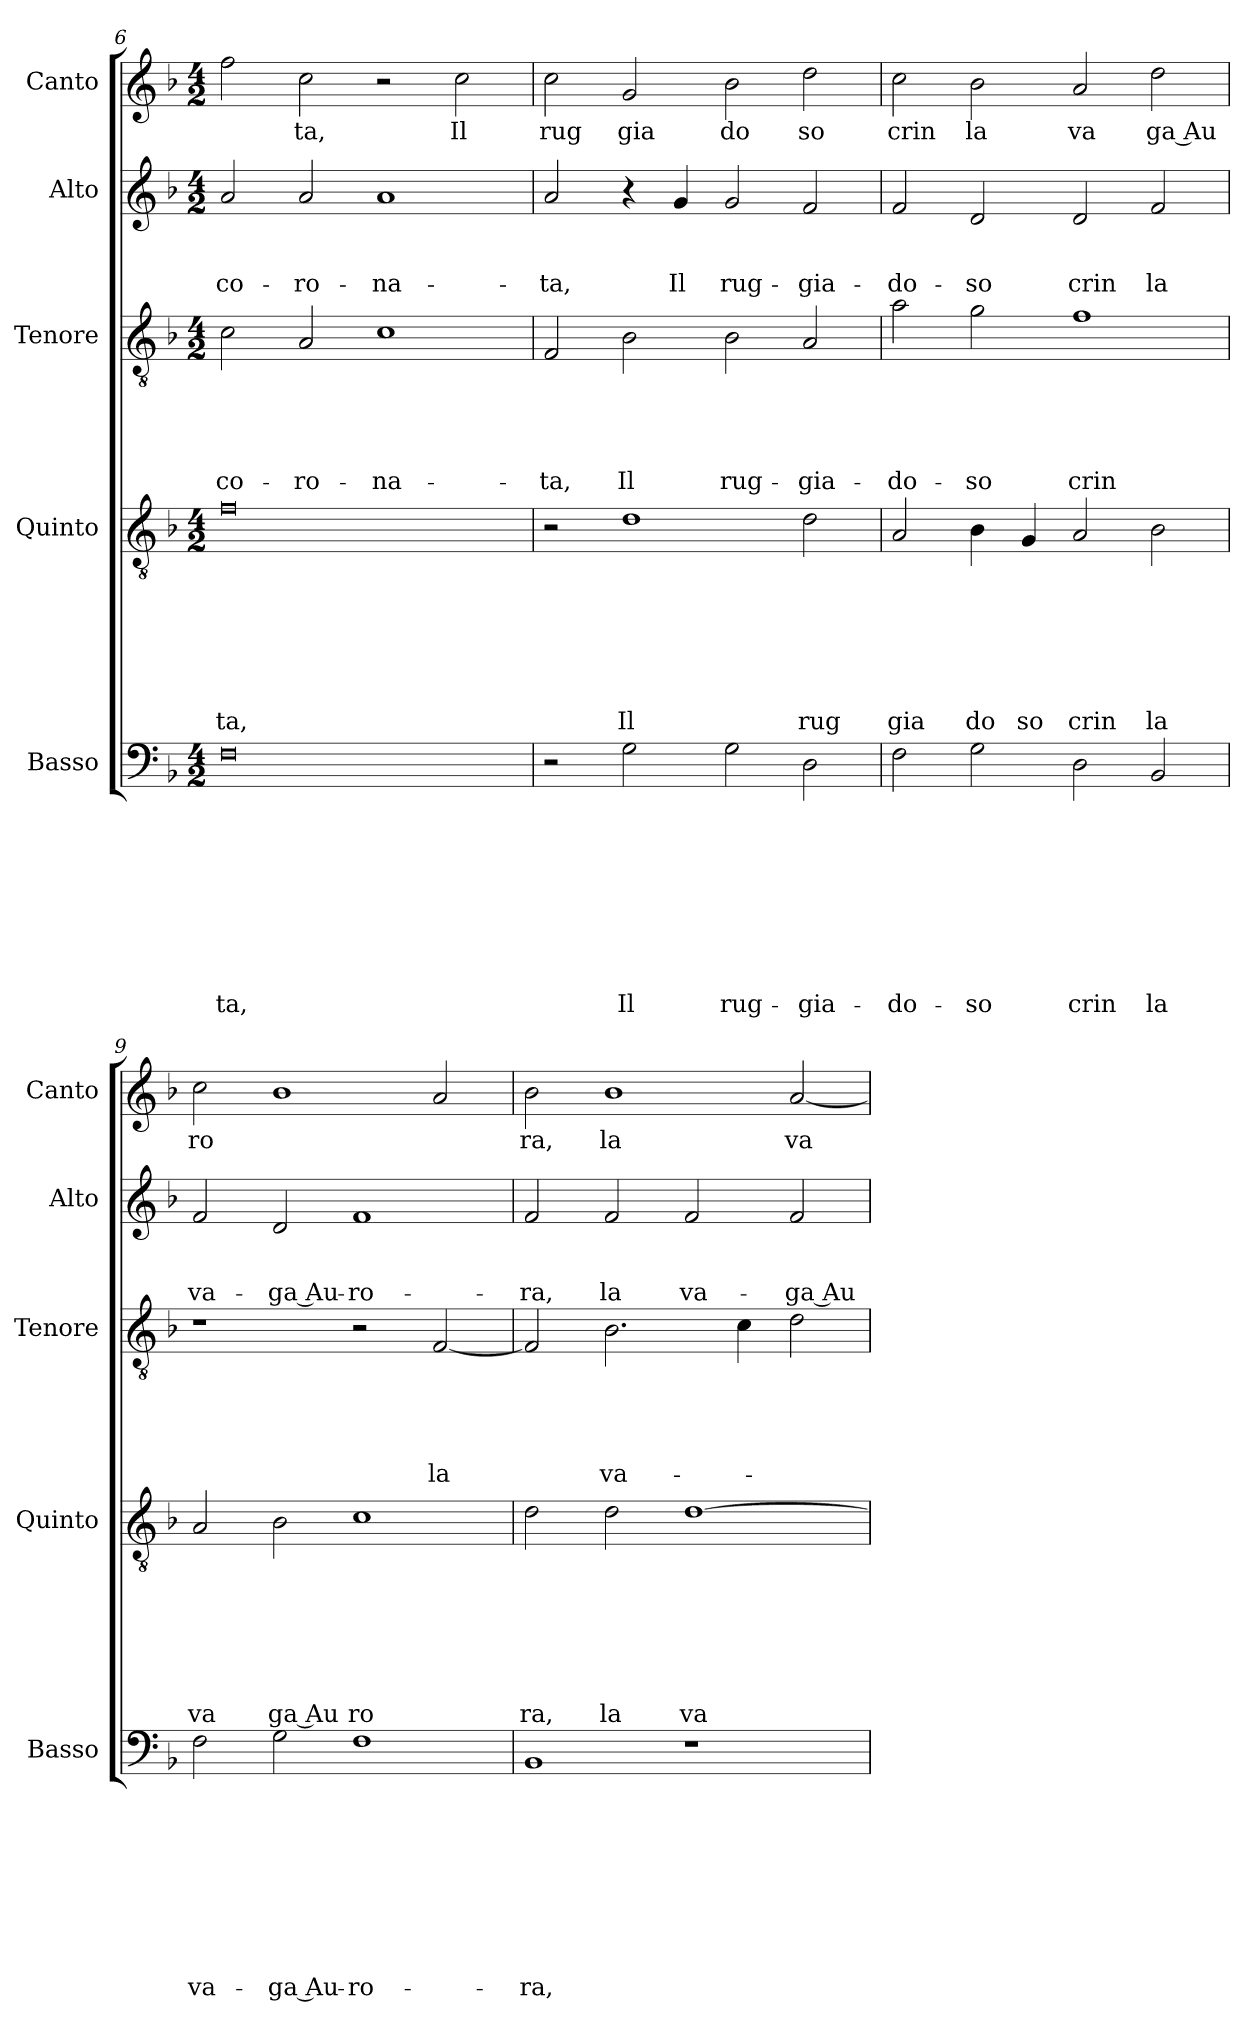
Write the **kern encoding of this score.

**kern	**text	**text	**text	**text	**text	**text	**text	**text	**text	**kern	**text	**text	**text	**text	**text	**text	**text	**kern	**text	**text	**text	**text	**text	**kern	**text	**text	**text	**kern	**text
*part5	*part5	*part5	*part5	*part5	*part5	*part5	*part5	*part5	*part5	*part4	*part4	*part4	*part4	*part4	*part4	*part4	*part4	*part3	*part3	*part3	*part3	*part3	*part3	*part2	*part2	*part2	*part2	*part1	*part1
*staff5	*staff5	*staff5	*staff5	*staff5	*staff5	*staff5	*staff5	*staff5	*staff5	*staff4	*staff4	*staff4	*staff4	*staff4	*staff4	*staff4	*staff4	*staff3	*staff3	*staff3	*staff3	*staff3	*staff3	*staff2	*staff2	*staff2	*staff2	*staff1	*staff1
*I"Basso	*	*	*	*	*	*	*	*	*	*I"Quinto	*	*	*	*	*	*	*	*I"Tenore	*	*	*	*	*	*I"Alto	*	*	*	*I"Canto	*
*I'Basso	*	*	*	*	*	*	*	*	*	*I'Quinto	*	*	*	*	*	*	*	*I'Tenore	*	*	*	*	*	*I'Alto	*	*	*	*I'Canto	*
!!LO:LB:g=z
*clefF4	*	*	*	*	*	*	*	*	*	*clefGv2	*	*	*	*	*	*	*	*clefGv2	*	*	*	*	*	*clefG2	*	*	*	*clefG2	*
*k[b-]	*	*	*	*	*	*	*	*	*	*k[b-]	*	*	*	*	*	*	*	*k[b-]	*	*	*	*	*	*k[b-]	*	*	*	*k[b-]	*
*F:	*	*	*	*	*	*	*	*	*	*F:	*	*	*	*	*	*	*	*F:	*	*	*	*	*	*F:	*	*	*	*F:	*
*M4/2	*	*	*	*	*	*	*	*	*	*M4/2	*	*	*	*	*	*	*	*M4/2	*	*	*	*	*	*M4/2	*	*	*	*M4/2	*
=6	=6	=6	=6	=6	=6	=6	=6	=6	=6	=6	=6	=6	=6	=6	=6	=6	=6	=6	=6	=6	=6	=6	=6	=6	=6	=6	=6	=6	=6
!	!	!	!	!	!	!	!	!	!LO:LY:b	!	!	!	!	!	!	!	!LO:LY:b	!	!	!	!	!	!LO:LY:b	!	!	!	!LO:LY:b	!	!
0F	.	.	.	.	.	.	.	.	-ta,	0f	.	.	.	.	.	.	-ta,	2c\	.	.	.	.	co-	2a/	.	.	co-	2ff\	.
!	!	!	!	!	!	!	!	!	!	!	!	!	!	!	!	!	!	!	!	!	!	!	!LO:LY:b	!	!	!	!LO:LY:b	!	!LO:LY:b
.	.	.	.	.	.	.	.	.	.	.	.	.	.	.	.	.	.	2A/	.	.	.	.	-ro-	2a/	.	.	-ro-	2cc\	ta,
!	!	!	!	!	!	!	!	!	!	!	!	!	!	!	!	!	!	!	!	!	!	!	!LO:LY:b	!	!	!	!LO:LY:b	!	!
.	.	.	.	.	.	.	.	.	.	.	.	.	.	.	.	.	.	1c	.	.	.	.	-na-	1a	.	.	-na-	2r	.
!	!	!	!	!	!	!	!	!	!	!	!	!	!	!	!	!	!	!	!	!	!	!	!	!	!	!	!	!	!LO:LY:b
.	.	.	.	.	.	.	.	.	.	.	.	.	.	.	.	.	.	.	.	.	.	.	.	.	.	.	.	2cc\	Il
=7	=7	=7	=7	=7	=7	=7	=7	=7	=7	=7	=7	=7	=7	=7	=7	=7	=7	=7	=7	=7	=7	=7	=7	=7	=7	=7	=7	=7	=7
!	!	!	!	!	!	!	!	!	!	!	!	!	!	!	!	!	!	!	!	!	!	!	!LO:LY:b	!	!	!	!LO:LY:b	!	!LO:LY:b
2r	.	.	.	.	.	.	.	.	.	2r	.	.	.	.	.	.	.	2F/	.	.	.	.	-ta,	2a/	.	.	-ta,	2cc\	rug
!	!	!	!	!	!	!	!	!	!LO:LY:b	!	!	!	!	!	!	!	!LO:LY:b	!	!	!	!	!	!LO:LY:b	!	!	!	!	!	!LO:LY:b
2G\	.	.	.	.	.	.	.	.	Il	1d	.	.	.	.	.	.	Il	2B-\	.	.	.	.	Il	4r	.	.	.	2g/	gia
!	!	!	!	!	!	!	!	!	!	!	!	!	!	!	!	!	!	!	!	!	!	!	!	!	!	!	!LO:LY:b	!	!
.	.	.	.	.	.	.	.	.	.	.	.	.	.	.	.	.	.	.	.	.	.	.	.	4g/	.	.	Il	.	.
!	!	!	!	!	!	!	!	!	!LO:LY:b	!	!	!	!	!	!	!	!	!	!	!	!	!	!LO:LY:b	!	!	!	!LO:LY:b	!	!LO:LY:b
2G\	.	.	.	.	.	.	.	.	rug-	.	.	.	.	.	.	.	.	2B-\	.	.	.	.	rug-	2g/	.	.	rug-	2b-\	do
!	!	!	!	!	!	!	!	!	!LO:LY:b	!	!	!	!	!	!	!	!LO:LY:b	!	!	!	!	!	!LO:LY:b	!	!	!	!LO:LY:b	!	!LO:LY:b
2D\	.	.	.	.	.	.	.	.	-gia-	2d\	.	.	.	.	.	.	rug	2A/	.	.	.	.	-gia-	2f/	.	.	-gia-	2dd\	so
=8	=8	=8	=8	=8	=8	=8	=8	=8	=8	=8	=8	=8	=8	=8	=8	=8	=8	=8	=8	=8	=8	=8	=8	=8	=8	=8	=8	=8	=8
!	!	!	!	!	!	!	!	!	!LO:LY:b	!	!	!	!	!	!	!	!LO:LY:b	!	!	!	!	!	!LO:LY:b	!	!	!	!LO:LY:b	!	!LO:LY:b
2F\	.	.	.	.	.	.	.	.	-do-	2A/	.	.	.	.	.	.	gia	2a\	.	.	.	.	-do-	2f/	.	.	-do-	2cc\	crin
!	!	!	!	!	!	!	!	!	!LO:LY:b	!	!	!	!	!	!	!	!LO:LY:b	!	!	!	!	!	!LO:LY:b	!	!	!	!LO:LY:b	!	!LO:LY:b
2G\	.	.	.	.	.	.	.	.	-so	4B-\	.	.	.	.	.	.	do	2g\	.	.	.	.	-so	2d/	.	.	-so	2b-\	la
!	!	!	!	!	!	!	!	!	!	!	!	!	!	!	!	!	!LO:LY:b	!	!	!	!	!	!	!	!	!	!	!	!
.	.	.	.	.	.	.	.	.	.	4G/	.	.	.	.	.	.	so	.	.	.	.	.	.	.	.	.	.	.	.
!	!	!	!	!	!	!	!	!	!LO:LY:b	!	!	!	!	!	!	!	!LO:LY:b	!	!	!	!	!	!LO:LY:b	!	!	!	!LO:LY:b	!	!LO:LY:b
2D\	.	.	.	.	.	.	.	.	crin	2A/	.	.	.	.	.	.	crin	1f	.	.	.	.	crin	2d/	.	.	crin	2a/	va
!	!	!	!	!	!	!	!	!	!LO:LY:b	!	!	!	!	!	!	!	!LO:LY:b	!	!	!	!	!	!	!	!	!	!LO:LY:b	!	!LO:LY:b:rj
2BB-/	.	.	.	.	.	.	.	.	la	2B-\	.	.	.	.	.	.	la	.	.	.	.	.	.	2f/	.	.	la	2dd\	ga Au
=9	=9	=9	=9	=9	=9	=9	=9	=9	=9	=9	=9	=9	=9	=9	=9	=9	=9	=9	=9	=9	=9	=9	=9	=9	=9	=9	=9	=9	=9
!	!	!	!	!	!	!	!	!	!LO:LY:b	!	!	!	!	!	!	!	!LO:LY:b	!	!	!	!	!	!	!	!	!	!LO:LY:b	!	!LO:LY:b
2F\	.	.	.	.	.	.	.	.	va-	2A/	.	.	.	.	.	.	va	1r	.	.	.	.	.	2f/	.	.	va-	2cc\	ro
!	!	!	!	!	!	!	!	!	!LO:LY:b:rj	!	!	!	!	!	!	!	!LO:LY:b:rj	!	!	!	!	!	!	!	!	!	!LO:LY:b:rj	!	!
2G\	.	.	.	.	.	.	.	.	-ga Au-	2B-\	.	.	.	.	.	.	ga Au	.	.	.	.	.	.	2d/	.	.	-ga Au-	1b-	.
!	!	!	!	!	!	!	!	!	!LO:LY:b	!	!	!	!	!	!	!	!LO:LY:b	!	!	!	!	!	!	!	!	!	!LO:LY:b	!	!
1F	.	.	.	.	.	.	.	.	-ro-	1c	.	.	.	.	.	.	ro	2r	.	.	.	.	.	1f	.	.	-ro-	.	.
!	!	!	!	!	!	!	!	!	!	!	!	!	!	!	!	!	!	!	!	!	!	!	!LO:LY:b	!	!	!	!	!	!
.	.	.	.	.	.	.	.	.	.	.	.	.	.	.	.	.	.	[<2F/	.	.	.	.	la	.	.	.	.	2a/	.
=10	=10	=10	=10	=10	=10	=10	=10	=10	=10	=10	=10	=10	=10	=10	=10	=10	=10	=10	=10	=10	=10	=10	=10	=10	=10	=10	=10	=10	=10
!	!	!	!	!	!	!	!	!	!LO:LY:b	!	!	!	!	!	!	!	!LO:LY:b	!	!	!	!	!	!	!	!	!	!LO:LY:b	!	!LO:LY:b
1BB-	.	.	.	.	.	.	.	.	-ra,	2d\	.	.	.	.	.	.	ra,	2F/]	.	.	.	.	.	2f/	.	.	-ra,	2b-\	ra,
!	!	!	!	!	!	!	!	!	!	!	!	!	!	!	!	!	!LO:LY:b	!	!	!	!	!	!LO:LY:b	!	!	!	!LO:LY:b	!	!LO:LY:b
.	.	.	.	.	.	.	.	.	.	2d\	.	.	.	.	.	.	la	2.B-\	.	.	.	.	va-	2f/	.	.	la	1b-	la
!	!	!	!	!	!	!	!	!	!	!	!	!	!	!	!	!	!LO:LY:b	!	!	!	!	!	!	!	!	!	!LO:LY:b	!	!
1r	.	.	.	.	.	.	.	.	.	[>1d	.	.	.	.	.	.	va	.	.	.	.	.	.	2f/	.	.	va-	.	.
.	.	.	.	.	.	.	.	.	.	.	.	.	.	.	.	.	.	4c\	.	.	.	.	.	.	.	.	.	.	.
!	!	!	!	!	!	!	!	!	!	!	!	!	!	!	!	!	!	!	!	!	!	!	!	!	!	!	!LO:LY:b:rj	!	!LO:LY:b
.	.	.	.	.	.	.	.	.	.	.	.	.	.	.	.	.	.	2d\	.	.	.	.	.	2f/	.	.	-ga Au-	[<2a/	va
=	=	=	=	=	=	=	=	=	=	=	=	=	=	=	=	=	=	=	=	=	=	=	=	=	=	=	=	=	=
*-	*-	*-	*-	*-	*-	*-	*-	*-	*-	*-	*-	*-	*-	*-	*-	*-	*-	*-	*-	*-	*-	*-	*-	*-	*-	*-	*-	*-	*-
